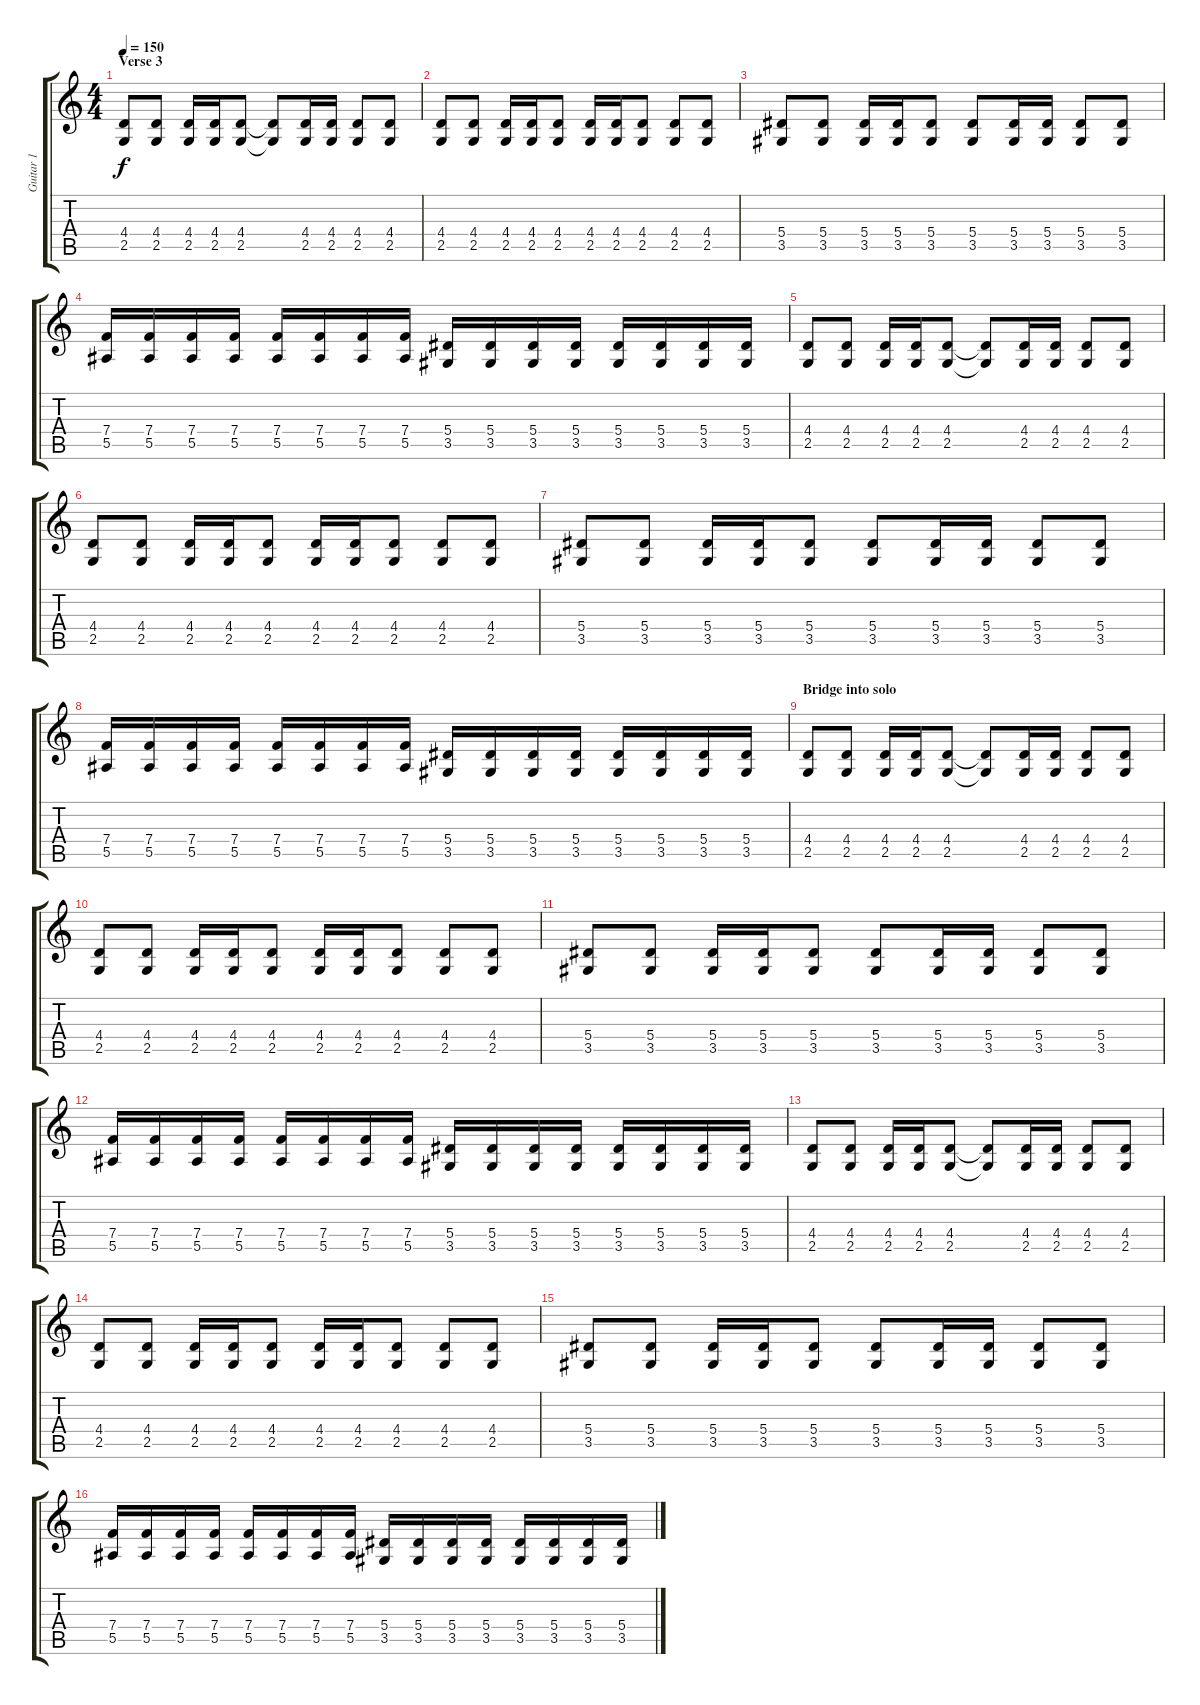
\track ("Guitar 1" "Guitar 1") {instrument distortionguitar}
\staff {score tabs}
\tuning (C4 G3 Eb3 Bb2 F2 C2) {hide}
\ts (4 4)
\section ("" "Verse 3")
\tempo 150
\clef g2
\ks c
(4.4 2.5).8{dy f} (4.4 2.5).8 (4.4 2.5).16 (4.4 2.5).16 (4.4 2.5).8 (4.4{t} 2.5{t}).8 (4.4 2.5).16 (4.4 2.5).16 (4.4 2.5).8 (4.4 2.5).8 |
(4.4 2.5).8 (4.4 2.5).8 (4.4 2.5).16 (4.4 2.5).16 (4.4 2.5).8 (4.4 2.5).16 (4.4 2.5).16 (4.4 2.5).8 (4.4 2.5).8 (4.4 2.5).8 |
(5.4 3.5).8 (5.4 3.5).8 (5.4 3.5).16 (5.4 3.5).16 (5.4 3.5).8 (5.4 3.5).8 (5.4 3.5).16 (5.4 3.5).16 (5.4 3.5).8 (5.4 3.5).8 |
(7.4 5.5).16 (7.4 5.5).16 (7.4 5.5).16 (7.4 5.5).16 (7.4 5.5).16 (7.4 5.5).16 (7.4 5.5).16 (7.4 5.5).16 (5.4 3.5).16 (5.4 3.5).16 (5.4 3.5).16 (5.4 3.5).16 (5.4 3.5).16 (5.4 3.5).16 (5.4 3.5).16 (5.4 3.5).16 |
(4.4 2.5).8 (4.4 2.5).8 (4.4 2.5).16 (4.4 2.5).16 (4.4 2.5).8 (4.4{t} 2.5{t}).8 (4.4 2.5).16 (4.4 2.5).16 (4.4 2.5).8 (4.4 2.5).8 |
(4.4 2.5).8 (4.4 2.5).8 (4.4 2.5).16 (4.4 2.5).16 (4.4 2.5).8 (4.4 2.5).16 (4.4 2.5).16 (4.4 2.5).8 (4.4 2.5).8 (4.4 2.5).8 |
(5.4 3.5).8 (5.4 3.5).8 (5.4 3.5).16 (5.4 3.5).16 (5.4 3.5).8 (5.4 3.5).8 (5.4 3.5).16 (5.4 3.5).16 (5.4 3.5).8 (5.4 3.5).8 |
(7.4 5.5).16 (7.4 5.5).16 (7.4 5.5).16 (7.4 5.5).16 (7.4 5.5).16 (7.4 5.5).16 (7.4 5.5).16 (7.4 5.5).16 (5.4 3.5).16 (5.4 3.5).16 (5.4 3.5).16 (5.4 3.5).16 (5.4 3.5).16 (5.4 3.5).16 (5.4 3.5).16 (5.4 3.5).16 |
\section ("" "Bridge into solo")
(4.4 2.5).8 (4.4 2.5).8 (4.4 2.5).16 (4.4 2.5).16 (4.4 2.5).8 (4.4{t} 2.5{t}).8 (4.4 2.5).16 (4.4 2.5).16 (4.4 2.5).8 (4.4 2.5).8 |
(4.4 2.5).8 (4.4 2.5).8 (4.4 2.5).16 (4.4 2.5).16 (4.4 2.5).8 (4.4 2.5).16 (4.4 2.5).16 (4.4 2.5).8 (4.4 2.5).8 (4.4 2.5).8 |
(5.4 3.5).8 (5.4 3.5).8 (5.4 3.5).16 (5.4 3.5).16 (5.4 3.5).8 (5.4 3.5).8 (5.4 3.5).16 (5.4 3.5).16 (5.4 3.5).8 (5.4 3.5).8 |
(7.4 5.5).16 (7.4 5.5).16 (7.4 5.5).16 (7.4 5.5).16 (7.4 5.5).16 (7.4 5.5).16 (7.4 5.5).16 (7.4 5.5).16 (5.4 3.5).16 (5.4 3.5).16 (5.4 3.5).16 (5.4 3.5).16 (5.4 3.5).16 (5.4 3.5).16 (5.4 3.5).16 (5.4 3.5).16 |
(4.4 2.5).8 (4.4 2.5).8 (4.4 2.5).16 (4.4 2.5).16 (4.4 2.5).8 (4.4{t} 2.5{t}).8 (4.4 2.5).16 (4.4 2.5).16 (4.4 2.5).8 (4.4 2.5).8 |
(4.4 2.5).8 (4.4 2.5).8 (4.4 2.5).16 (4.4 2.5).16 (4.4 2.5).8 (4.4 2.5).16 (4.4 2.5).16 (4.4 2.5).8 (4.4 2.5).8 (4.4 2.5).8 |
(5.4 3.5).8 (5.4 3.5).8 (5.4 3.5).16 (5.4 3.5).16 (5.4 3.5).8 (5.4 3.5).8 (5.4 3.5).16 (5.4 3.5).16 (5.4 3.5).8 (5.4 3.5).8 |
(7.4 5.5).16 (7.4 5.5).16 (7.4 5.5).16 (7.4 5.5).16 (7.4 5.5).16 (7.4 5.5).16 (7.4 5.5).16 (7.4 5.5).16 (5.4 3.5).16 (5.4 3.5).16 (5.4 3.5).16 (5.4 3.5).16 (5.4 3.5).16 (5.4 3.5).16 (5.4 3.5).16 (5.4 3.5).16
